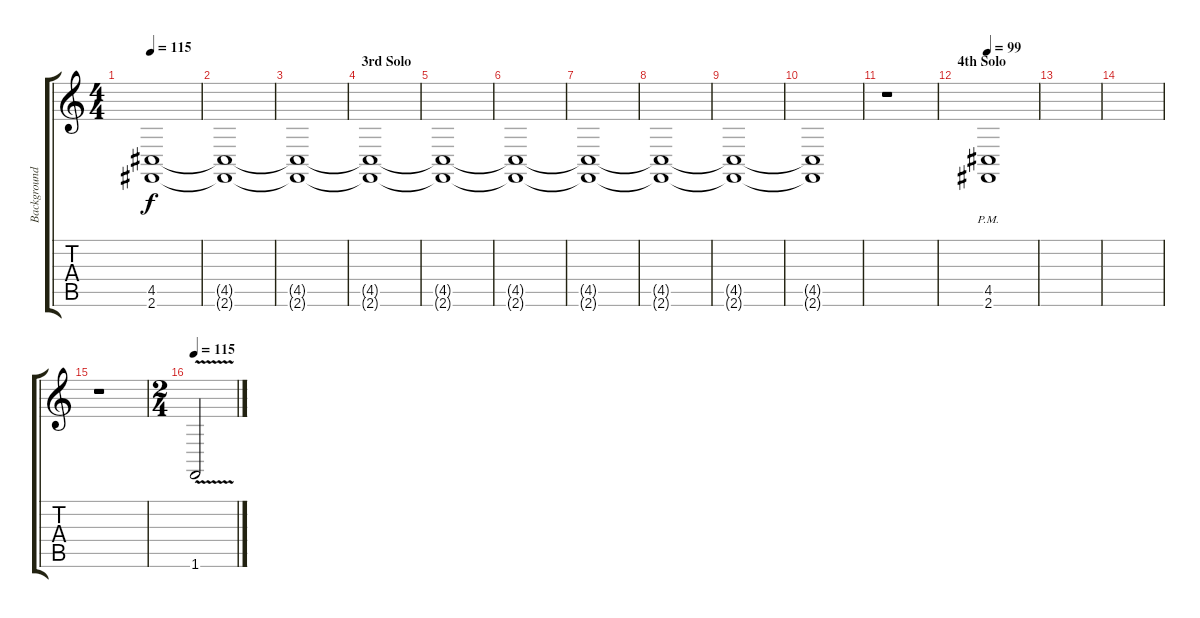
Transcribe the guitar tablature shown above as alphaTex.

\track ("Background 4" "Background") {instrument stringensemble1}
\staff {score tabs}
\tuning (E4 B3 G3 D3 A2 E2) {hide}
\ts (4 4)
\tempo 115
\clef g2
\ks c
(4.5{t} 2.6{t}).1{dy f} |
(4.5{t} 2.6{t}).1 |
(4.5{t} 2.6{t}).1 |
\section ("" "3rd Solo")
(4.5{t} 2.6{t}).1 |
(4.5{t} 2.6{t}).1 |
(4.5{t} 2.6{t}).1 |
(4.5{t} 2.6{t}).1 |
(4.5{t} 2.6{t}).1 |
(4.5{t} 2.6{t}).1 |
(4.5{t} 2.6{t}).1 |
r.1 |
\section ("" "4th Solo")
\tempo 99
(4.5{pm} 2.6{pm}).1 |
|
|
r.1 |
\ts (2 4)
\tempo 115
1.6{v}.2
